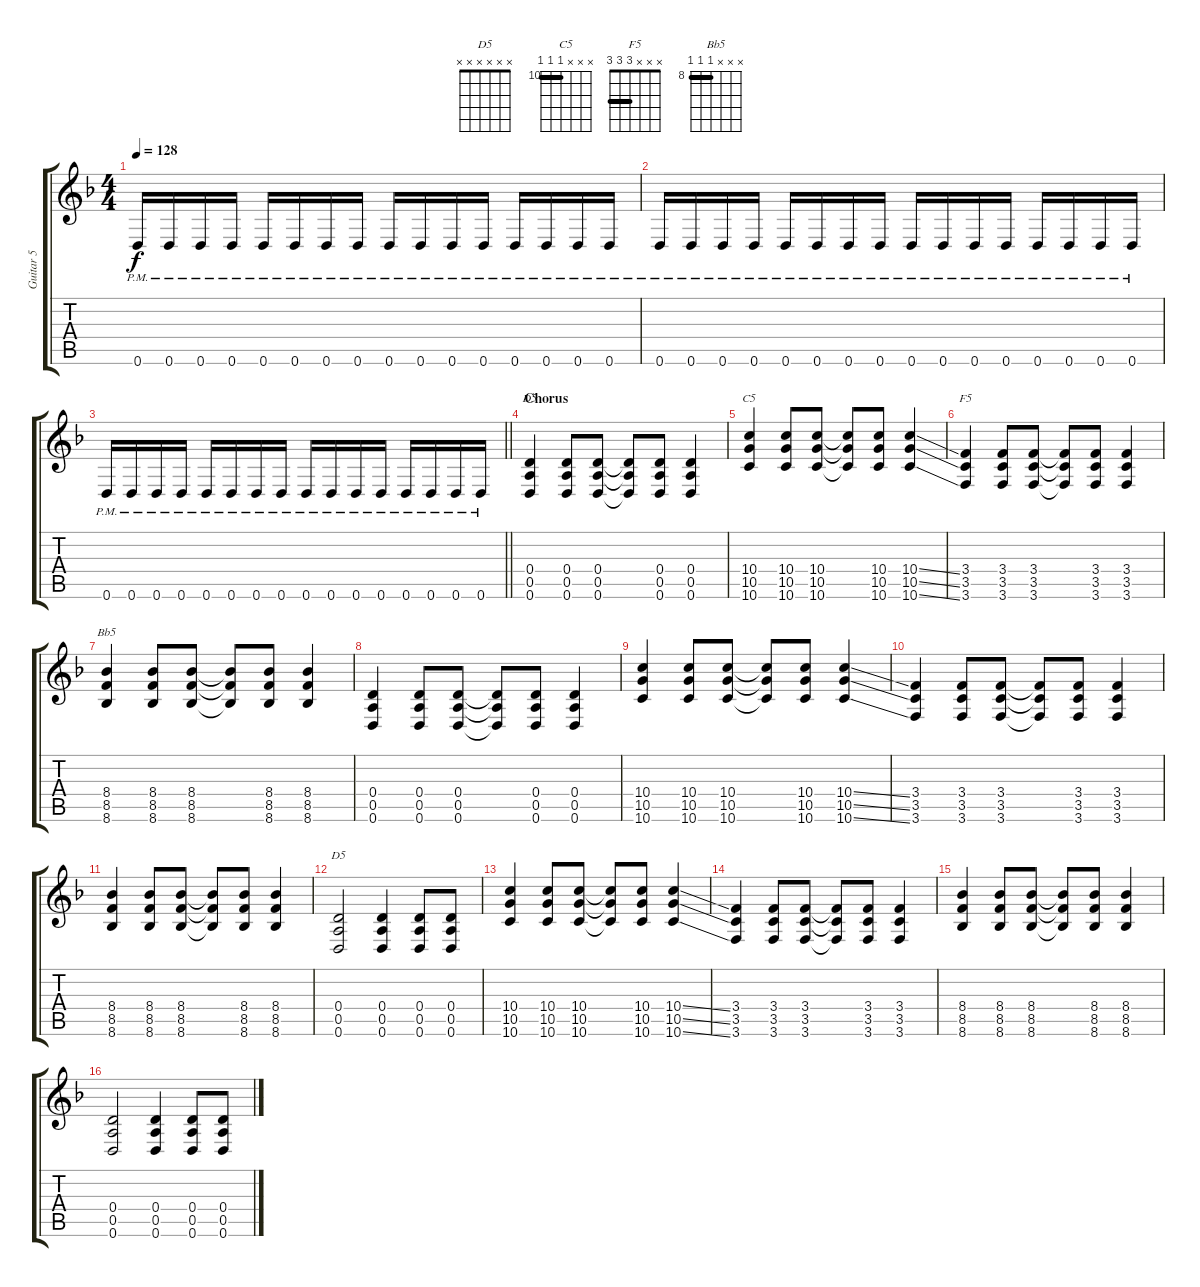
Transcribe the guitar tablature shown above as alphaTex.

\track ("Guitar 5" "Guitar 5") {instrument distortionguitar}
\staff {score tabs}
\tuning (E4 B3 G3 D3 A2 D2) {hide}
\chord ("D5" x x x 0 0 0)
\chord ("C5" x x x 10 10 10) {firstfret 10 barre 10}
\chord ("F5" x x x 3 3 3) {barre 3}
\chord ("Bb5" x x x 8 8 8) {firstfret 8 barre 8}
\chord ("D5" x x x x x x)
\ts (4 4)
\tempo 128
\clef g2
\ks dminor
0.6{pm}.16{dy f} 0.6{pm}.16 0.6{pm}.16 0.6{pm}.16 0.6{pm}.16 0.6{pm}.16 0.6{pm}.16 0.6{pm}.16 0.6{pm}.16 0.6{pm}.16 0.6{pm}.16 0.6{pm}.16 0.6{pm}.16 0.6{pm}.16 0.6{pm}.16 0.6{pm}.16 |
0.6{pm}.16 0.6{pm}.16 0.6{pm}.16 0.6{pm}.16 0.6{pm}.16 0.6{pm}.16 0.6{pm}.16 0.6{pm}.16 0.6{pm}.16 0.6{pm}.16 0.6{pm}.16 0.6{pm}.16 0.6{pm}.16 0.6{pm}.16 0.6{pm}.16 0.6{pm}.16 |
\barLineRight lightlight
0.6{pm}.16 0.6{pm}.16 0.6{pm}.16 0.6{pm}.16 0.6{pm}.16 0.6{pm}.16 0.6{pm}.16 0.6{pm}.16 0.6{pm}.16 0.6{pm}.16 0.6{pm}.16 0.6{pm}.16 0.6{pm}.16 0.6{pm}.16 0.6{pm}.16 0.6{pm}.16 |
\section ("" "Chorus")
(0.4 0.5 0.6).4{ch "D5"} (0.4 0.5 0.6).8 (0.4 0.5 0.6).8 (0.4{t} 0.5{t} 0.6{t}).8 (0.4 0.5 0.6).8 (0.4 0.5 0.6).4 |
(10.4 10.5 10.6).4{ch "C5"} (10.4 10.5 10.6).8 (10.4 10.5 10.6).8 (10.4{t} 10.5{t} 10.6{t}).8 (10.4 10.5 10.6).8 (10.4{ss} 10.5{ss} 10.6{ss}).4 |
(3.4 3.5 3.6).4{ch "F5"} (3.4 3.5 3.6).8 (3.4 3.5 3.6).8 (3.4{t} 3.5{t} 3.6{t}).8 (3.4 3.5 3.6).8 (3.4 3.5 3.6).4 |
(8.4 8.5 8.6).4{ch "Bb5"} (8.4 8.5 8.6).8 (8.4 8.5 8.6).8 (8.4{t} 8.5{t} 8.6{t}).8 (8.4 8.5 8.6).8 (8.4 8.5 8.6).4 |
(0.4 0.5 0.6).4 (0.4 0.5 0.6).8 (0.4 0.5 0.6).8 (0.4{t} 0.5{t} 0.6{t}).8 (0.4 0.5 0.6).8 (0.4 0.5 0.6).4 |
(10.4 10.5 10.6).4 (10.4 10.5 10.6).8 (10.4 10.5 10.6).8 (10.4{t} 10.5{t} 10.6{t}).8 (10.4 10.5 10.6).8 (10.4{ss} 10.5{ss} 10.6{ss}).4 |
(3.4 3.5 3.6).4 (3.4 3.5 3.6).8 (3.4 3.5 3.6).8 (3.4{t} 3.5{t} 3.6{t}).8 (3.4 3.5 3.6).8 (3.4 3.5 3.6).4 |
(8.4 8.5 8.6).4 (8.4 8.5 8.6).8 (8.4 8.5 8.6).8 (8.4{t} 8.5{t} 8.6{t}).8 (8.4 8.5 8.6).8 (8.4 8.5 8.6).4 |
(0.4 0.5 0.6).2{ch "D5"} (0.4 0.5 0.6).4 (0.4 0.5 0.6).8 (0.4 0.5 0.6).8 |
(10.4 10.5 10.6).4 (10.4 10.5 10.6).8 (10.4 10.5 10.6).8 (10.4{t} 10.5{t} 10.6{t}).8 (10.4 10.5 10.6).8 (10.4{ss} 10.5{ss} 10.6{ss}).4 |
(3.4 3.5 3.6).4 (3.4 3.5 3.6).8 (3.4 3.5 3.6).8 (3.4{t} 3.5{t} 3.6{t}).8 (3.4 3.5 3.6).8 (3.4 3.5 3.6).4 |
(8.4 8.5 8.6).4 (8.4 8.5 8.6).8 (8.4 8.5 8.6).8 (8.4{t} 8.5{t} 8.6{t}).8 (8.4 8.5 8.6).8 (8.4 8.5 8.6).4 |
(0.4 0.5 0.6).2 (0.4 0.5 0.6).4 (0.4 0.5 0.6).8 (0.4 0.5 0.6).8
